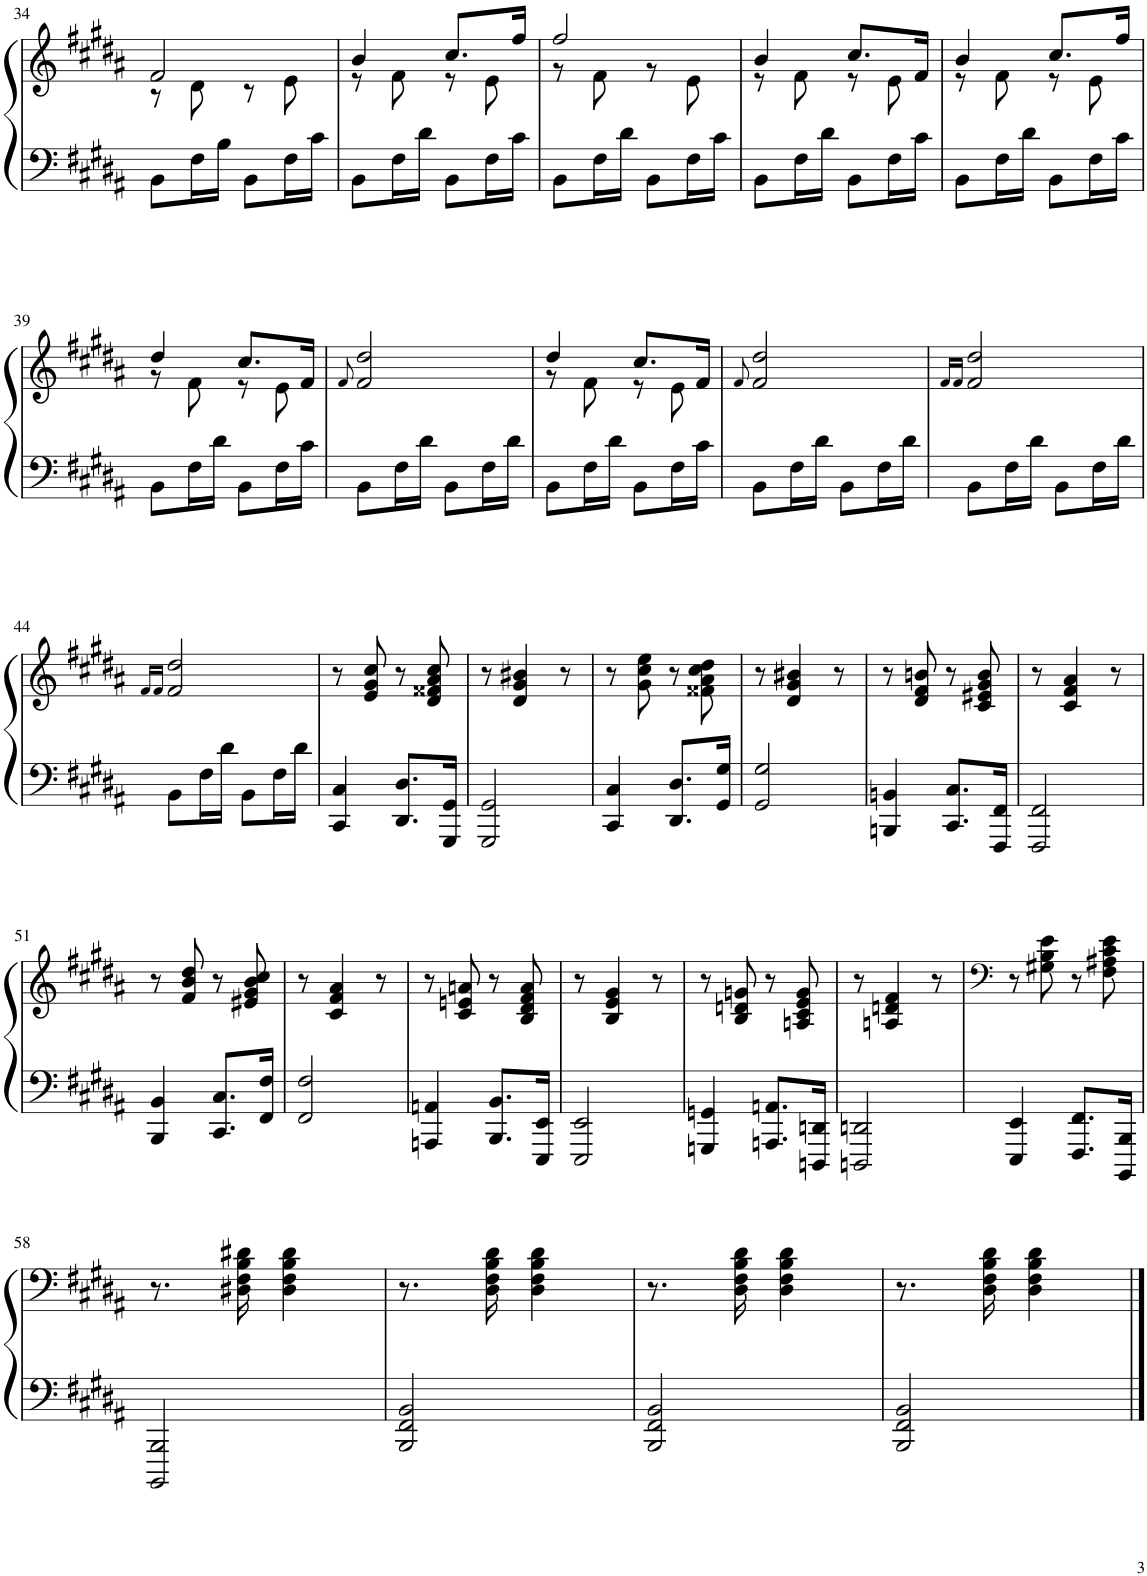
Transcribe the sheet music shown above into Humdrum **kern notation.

**kern	**kern
*part1	*part1
*staff2	*staff1
*I"Piano	*
*I'Pno.	*
!!LO:PB:g=z
*clefF4	*clefG2
*k[f#c#g#d#a#]	*k[f#c#g#d#a#]
*M2/4	*M2/4
=34	=34
*	*^
8BB\L	2f#/	8r
16F#\L	.	8d#\
16B\JJ	.	.
8BB\L	.	8r
16F#\L	.	8e\
16c#\JJ	.	.
=35	=35	=35
8BB\L	4b/	8r
16F#\L	.	8f#\
16d#\JJ	.	.
8BB\L	8.cc#/L	8r
16F#\L	.	8e\
16c#\JJ	16ff#/Jk	.
=36	=36	=36
8BB\L	2ff#/	8r
16F#\L	.	8f#\
16d#\JJ	.	.
8BB\L	.	8r
16F#\L	.	8e\
16c#\JJ	.	.
=37	=37	=37
8BB\L	4b/	8r
16F#\L	.	8f#\
16d#\JJ	.	.
8BB\L	8.cc#/L	8r
16F#\L	.	8e\
16c#\JJ	16f#/Jk	.
=38	=38	=38
8BB\L	4b/	8r
16F#\L	.	8f#\
16d#\JJ	.	.
8BB\L	8.cc#/L	8r
16F#\L	.	8e\
16c#\JJ	16ff#/Jk	.
!!LO:LB:g=z	!!
=39	=39	=39
8BB\L	4dd#/	8r
16F#\L	.	8f#\
16d#\JJ	.	.
8BB\L	8.cc#/L	8r
16F#\L	.	8e\
16c#\JJ	16f#/Jk	.
*	*v	*v
=40	=40
.	8qf#/
8BB\L	2f#/ 2dd#/
16F#\L	.
16d#\JJ	.
8BB\L	.
16F#\L	.
16d#\JJ	.
=41	=41
*	*^
8BB\L	4dd#/	8r
16F#\L	.	8f#\
16d#\JJ	.	.
8BB\L	8.cc#/L	8r
16F#\L	.	8e\
16c#\JJ	16f#/Jk	.
*	*v	*v
=42	=42
.	8qf#/
8BB\L	2f#/ 2dd#/
16F#\L	.
16d#\JJ	.
8BB\L	.
16F#\L	.
16d#\JJ	.
=43	=43
.	16qf#/LL
.	16qf#/JJ
8BB\L	2f#/ 2dd#/
16F#\L	.
16d#\JJ	.
8BB\L	.
16F#\L	.
16d#\JJ	.
!!LO:LB:g=z
=44	=44
.	16qf#/LL
.	16qf#/JJ
8BB\L	2f#/ 2dd#/
16F#\L	.
16d#\JJ	.
8BB\L	.
16F#\L	.
16d#\JJ	.
=45	=45
4CC#/ 4C#/	8r
.	8e/ 8g#/ 8cc#/
8.DD#/ 8.D#/L	8r
.	8d#/ 8f##X/ 8a#/ 8cc#/
16GGG#/ 16GG#/Jk	.
=46	=46
2GGG#/ 2GG#/	8r
.	4d#/ 4g#/ 4b#X/
.	8r
=47	=47
4CC#/ 4C#/	8r
.	8g#\ 8cc#\ 8ee\
8.DD#/ 8.D#/L	8r
.	8f##X\ 8a#\ 8cc#\ 8dd#\
16GG#/ 16G#/Jk	.
=48	=48
2GG#/ 2G#/	8r
.	4d#/ 4g#/ 4b#X/
.	8r
=49	=49
4BBBn/ 4BBn/	8r
.	8d#/ 8f#/ 8bn/
8.CC#/ 8.C#/L	8r
.	8c#/ 8e#X/ 8g#/ 8b/
16FFF#/ 16FF#/Jk	.
=50	=50
2FFF#/ 2FF#/	8r
.	4c#/ 4f#/ 4a#/
.	8r
!!LO:LB:g=z
=51	=51
4BBB/ 4BB/	8r
.	8f#/ 8b/ 8dd#/
8.CC#/ 8.C#/L	8r
.	8e#X/ 8g#/ 8b/ 8cc#/
16FF#/ 16F#/Jk	.
=52	=52
2FF#/ 2F#/	8r
.	4c#/ 4f#/ 4a#/
.	8r
=53	=53
4AAAn/ 4AAn/	8r
.	8c#/ 8en/ 8an/
8.BBB/ 8.BB/L	8r
.	8B/ 8d#/ 8f#/ 8a/
16EEE/ 16EE/Jk	.
=54	=54
2EEE/ 2EE/	8r
.	4B/ 4e/ 4g#/
.	8r
=55	=55
4GGGn/ 4GGn/	8r
.	8B/ 8dn/ 8gn/
8.AAAn/ 8.AAn/L	8r
.	8An/ 8c#/ 8e/ 8g/
16DDDn/ 16DDn/Jk	.
=56	=56
2DDDn/ 2DDn/	8r
.	4An/ 4dn/ 4f#/
.	8r
=57	=57
*	*clefF4
4EEE/ 4EE/	8r
.	8G#X\ 8B\ 8e\
8.FFF#/ 8.FF#/L	8r
.	8F#\ 8A#X\ 8c#\ 8e\
16BBBB/ 16BBB/Jk	.
!!LO:LB:g=z
=58	=58
2BBBB/ 2BBB/	8.r
.	16D#X\ 16F#\ 16B\ 16d#X\
.	4D#\ 4F#\ 4B\ 4d#\
=59	=59
2BBB/ 2FF#/ 2BB/	8.r
.	16D#\ 16F#\ 16B\ 16d#\
.	4D#\ 4F#\ 4B\ 4d#\
=60	=60
2BBB/ 2FF#/ 2BB/	8.r
.	16D#\ 16F#\ 16B\ 16d#\
.	4D#\ 4F#\ 4B\ 4d#\
=61	=61
2BBB/ 2FF#/ 2BB/	8.r
.	16D#\ 16F#\ 16B\ 16d#\
.	4D#\ 4F#\ 4B\ 4d#\
==	==
*-	*-
